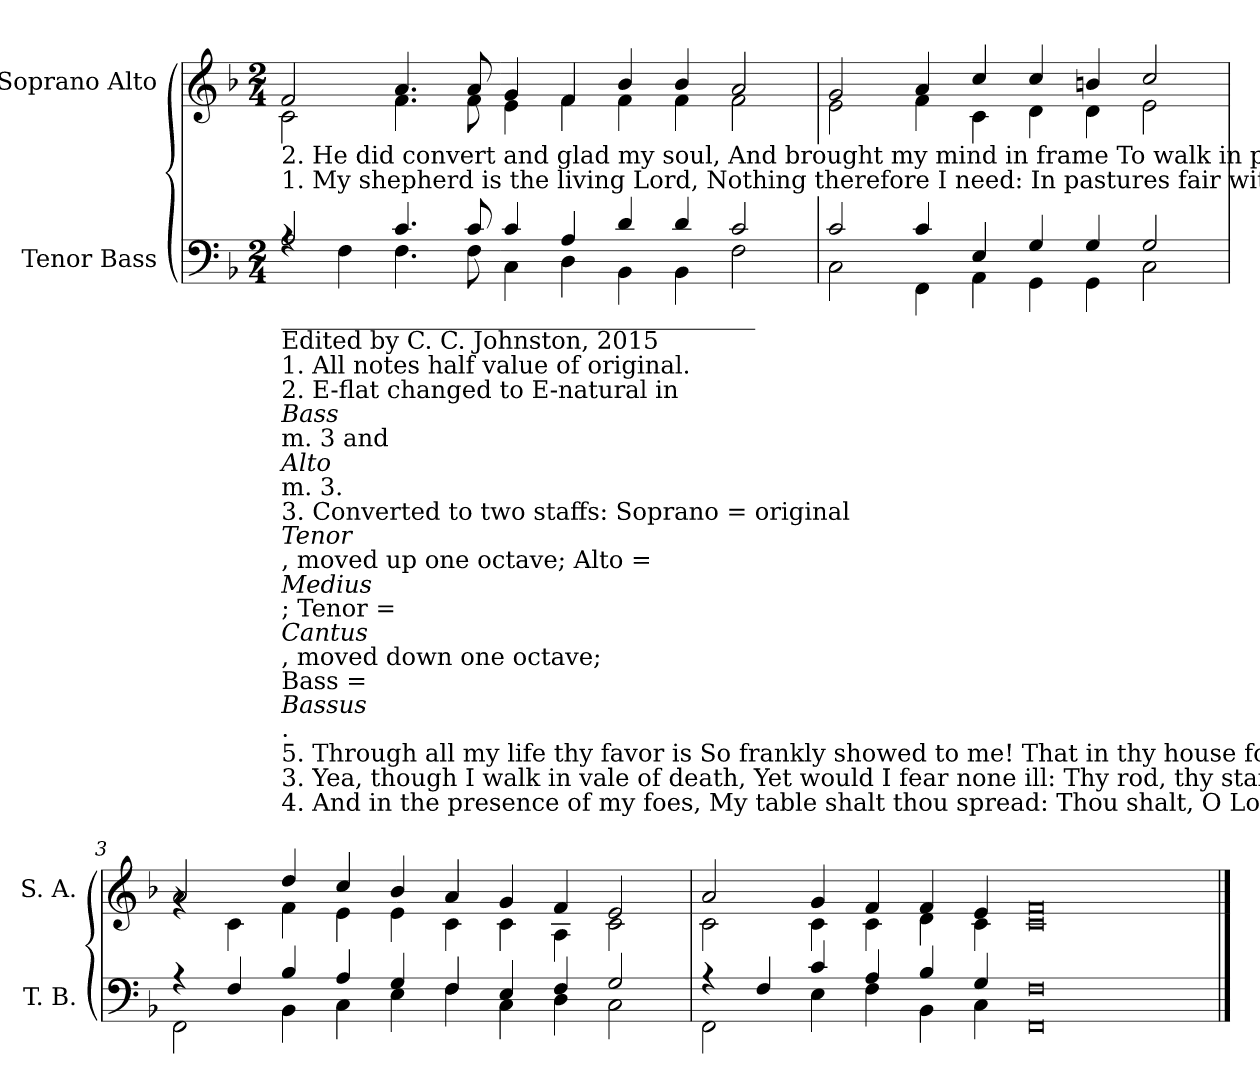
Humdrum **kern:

**kern	**kern
*part2	*part1
*staff2	*staff1
*I"Tenor Bass	*I"Soprano Alto
*I'T. B.	*I'S. A.
*clefF4	*clefG2
*k[b-]	*k[b-]
*M2/4	*M2/4
=1	=1
*^	*^
!LO:TX:b:t=_______________________________________	!	!	!
!LO:TX:b:t=Edited by C. C. Johnston, 2015	!	!	!
!LO:TX:b:t=1. All notes half value of original.	!	!	!
!LO:TX:b:t=2. E-flat changed to E-natural in	!	!	!
!LO:TX:b:i:t=Bass	!	!	!
!LO:TX:b:t=m. 3 and	!	!	!
!LO:TX:b:i:t=Alto	!	!	!
!LO:TX:b:t=m. 3.	!	!	!
!LO:TX:b:t=3. Converted to two staffs&colon; Soprano = original	!	!	!
!LO:TX:b:i:t=Tenor	!	!	!
!LO:TX:b:t=, moved up one octave; Alto =	!	!	!
!LO:TX:b:i:t=Medius	!	!	!
!LO:TX:b:t=; Tenor =	!	!	!
!LO:TX:b:i:t=Cantus	!	!	!
!LO:TX:b:t=, moved down one octave;	!	!	!
!LO:TX:b:t=Bass =	!	!	!
!LO:TX:b:i:t=Bassus	!	!	!
!LO:TX:b:t=.	!	!	!
!LO:TX:a:t=1. My shepherd is the living Lord,    Nothing therefore I need&colon;    In pastures fair with waters calm,          He set me for to feed.	!	!	!
!LO:TX:a:t=2. He did convert and glad my soul,  And brought my mind in frame  To walk in paths of righteousness,  For His most holy name.	!	!	!
!LO:TX:b:t=5. Through all my life thy favor is      So frankly showed to me!     That in thy house forever more       My dwelling place shall be.	!	!	!
!LO:TX:b:t=3. Yea, though I walk in vale of death,  Yet would I fear none ill&colon;      Thy rod, thy staff doth comfort me,  And thou art with me still.	!	!	!
!LO:TX:b:t=4. And in the presence of my foes,      My table shalt thou spread&colon;   Thou shalt, O Lord, fill full my cup,   And eke anoint my head.	!	!	!
2A/	4rA	2f/	2c\
.	4F\	.	.
4.c/	4.F\	4.a/	4.f\
8c/	8F\	8a/	8f\
4c/	4C\	4g/	4e\
4A/	4D\	4f/	4f\
4d/	4BB-\	4b-/	4f\
4d/	4BB-\	4b-/	4f\
2c/	2F\	2a/	2f\
=2	=2	=2	=2
2c/	2C\	2g/	2e\
4c/	4FF\	4a/	4f\
4E/	4AA\	4cc/	4c\
4G/	4GG\	4cc/	4d\
4G/	4GG\	4bn/	4d\
2G/	2C\	2cc/	2e\
=3	=3	=3	=3
4r	2FF\	2a/	4rg
4F/	.	.	4c\
4B-/	4BB-\	4dd/	4f\
4A/	4C\	4cc/	4e\
4G/	4E\	4b-/	4e\
4F/	4F\	4a/	4c\
4E/	4C\	4g/	4c\
4F/	4D\	4f/	4A\
2G/	2C\	2e/	2c\
=4	=4	=4	=4
4r	2FF\	2a/	2c\
4F/	.	.	.
4c/	4E\	4g/	4c\
4A/	4F\	4f/	4c\
4B-/	4BB-\	4f/	4d\
4G/	4C\	4e/	4c\
0F	0FF	0f	0c
*v	*v	*	*
*	*v	*v
==	==
*-	*-
